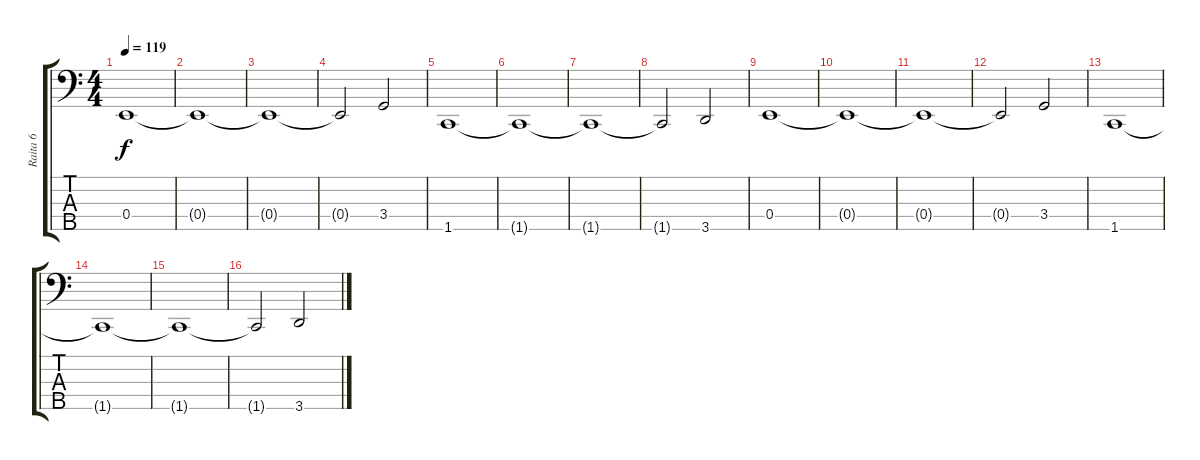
\track ("Raita 6" "Raita 6") {instrument electricbasspick}
\staff {score tabs}
\tuning (G2 D2 A1 E1 B0) {hide}
\ts (4 4)
\tempo 119
\clef f4
\ks c
0.4.1{dy f} |
0.4{t}.1 |
0.4{t}.1 |
0.4{t}.2 3.4.2 |
1.5.1 |
1.5{t}.1 |
1.5{t}.1 |
1.5{t}.2 3.5.2 |
0.4.1 |
0.4{t}.1 |
0.4{t}.1 |
0.4{t}.2 3.4.2 |
1.5.1 |
1.5{t}.1 |
1.5{t}.1 |
1.5{t}.2 3.5.2
